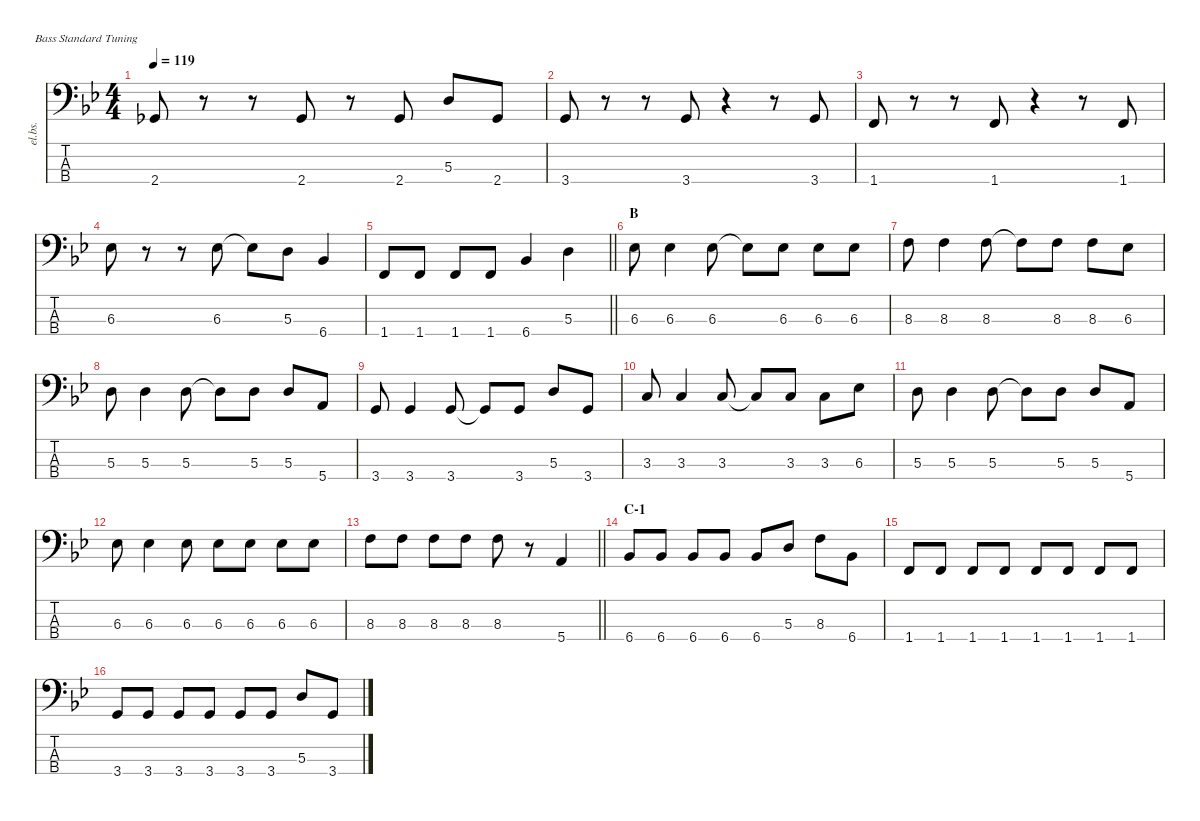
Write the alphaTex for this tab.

\defaultSystemsLayout 4
\hideDynamics
\bracketExtendMode nobrackets
\otherSystemsTrackNameOrientation horizontal
\track ("Bass" "el.bs.") {instrument electricbasspick}
\staff {score tabs}
\tuning (G2 D2 A1 E1)
\ts (4 4)
\tempo 119
\clef f4
\ks bb
2.4{acc b}.8{dy f} r.8 r.8 2.4{acc b}.8 r.8 2.4{acc b}.8 5.3{acc forcenatural}.8 2.4{acc b}.8 |
3.4{acc forcenatural}.8 r.8 r.8 3.4{acc forcenatural}.8 r.4 r.8 3.4{acc forcenatural}.8 |
1.4{acc forcenatural}.8 r.8 r.8 1.4{acc forcenatural}.8 r.4 r.8 1.4{acc forcenatural}.8 |
6.3{acc b}.8 r.8 r.8 6.3{acc b}.8 6.3{t acc b}.8 5.3{acc forcenatural}.8 6.4{acc b}.4 |
\barLineRight lightlight
1.4{acc forcenatural}.8 1.4{acc forcenatural}.8 1.4{acc forcenatural}.8 1.4{acc forcenatural}.8 6.4{acc b}.4 5.3{acc forcenatural}.4 |
\section ("" "B")
6.3{acc b}.8 6.3{acc b}.4 6.3{acc b}.8 6.3{t acc b}.8 6.3{acc b}.8 6.3{acc b}.8 6.3{acc b}.8 |
8.3{acc forcenatural}.8 8.3{acc forcenatural}.4 8.3{acc forcenatural}.8 8.3{t acc forcenatural}.8 8.3{acc forcenatural}.8 8.3{acc forcenatural}.8 6.3{acc b}.8 |
5.3{acc forcenatural}.8 5.3{acc forcenatural}.4 5.3{acc forcenatural}.8 5.3{t acc forcenatural}.8 5.3{acc forcenatural}.8 5.3{acc forcenatural}.8 5.4{acc forcenatural}.8 |
3.4{acc forcenatural}.8 3.4{acc forcenatural}.4 3.4{acc forcenatural}.8 3.4{t acc forcenatural}.8 3.4{acc forcenatural}.8 5.3{acc forcenatural}.8 3.4{acc forcenatural}.8 |
3.3{acc forcenatural}.8 3.3{acc forcenatural}.4 3.3{acc forcenatural}.8 3.3{t acc forcenatural}.8 3.3{acc forcenatural}.8 3.3{acc forcenatural}.8 6.3{acc b}.8 |
5.3{acc forcenatural}.8 5.3{acc forcenatural}.4 5.3{acc forcenatural}.8 5.3{t acc forcenatural}.8 5.3{acc forcenatural}.8 5.3{acc forcenatural}.8 5.4{acc forcenatural}.8 |
6.3{acc b}.8 6.3{acc b}.4 6.3{acc b}.8 6.3{acc b}.8 6.3{acc b}.8 6.3{acc b}.8 6.3{acc b}.8 |
\barLineRight lightlight
8.3{acc forcenatural}.8 8.3{acc forcenatural}.8 8.3{acc forcenatural}.8 8.3{acc forcenatural}.8 8.3{acc forcenatural}.8 r.8 5.4{acc forcenatural}.4 |
\section ("" "C-1")
6.4{acc b}.8 6.4{acc b}.8 6.4{acc b}.8 6.4{acc b}.8 6.4{acc b}.8 5.3{acc forcenatural}.8 8.3{acc forcenatural}.8 6.4{acc b}.8 |
1.4{acc forcenatural}.8 1.4{acc forcenatural}.8 1.4{acc forcenatural}.8 1.4{acc forcenatural}.8 1.4{acc forcenatural}.8 1.4{acc forcenatural}.8 1.4{acc forcenatural}.8 1.4{acc forcenatural}.8 |
3.4{acc forcenatural}.8 3.4{acc forcenatural}.8 3.4{acc forcenatural}.8 3.4{acc forcenatural}.8 3.4{acc forcenatural}.8 3.4{acc forcenatural}.8 5.3{acc forcenatural}.8 3.4{acc forcenatural}.8
